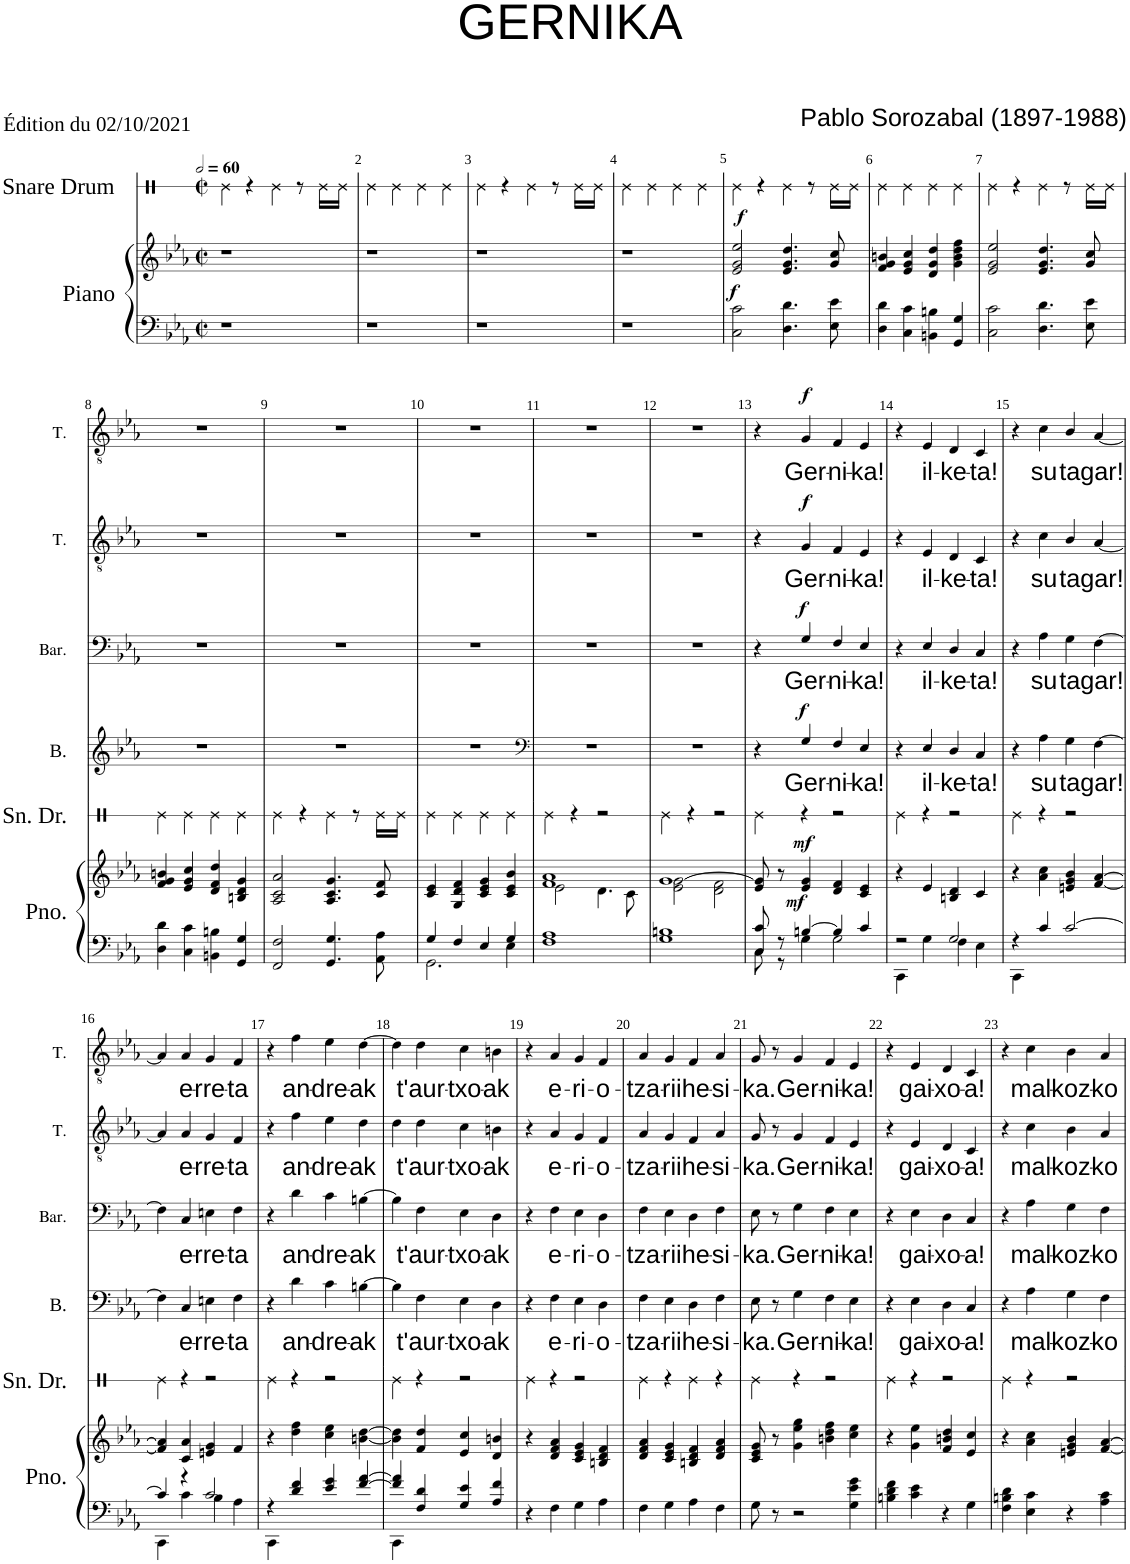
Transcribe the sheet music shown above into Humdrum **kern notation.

**kern	**kern	**dynam	**kern	**kern	**text	**dynam	**kern	**text	**dynam	**kern	**text	**dynam	**kern	**text	**dynam
*part6	*part6	*part6	*part5	*part4	*part4	*part4	*part3	*part3	*part3	*part2	*part2	*part2	*part1	*part1	*part1
*staff7	*staff6	*staff6/7	*staff5	*staff4	*staff4	*staff4	*staff3	*staff3	*staff3	*staff2	*staff2	*staff2	*staff1	*staff1	*staff1
*I"Piano	*	*	*I"Snare Drum	*I"Basse	*	*	*I"Baryton	*	*	*I"Ténor	*	*	*I"Ténor	*	*
*I'Pno.	*	*	*I'Sn. Dr.	*I'B.	*	*	*I'Bar.	*	*	*I'T.	*	*	*I'T.	*	*
*	*	*	*stria1	*	*	*	*	*	*	*	*	*	*	*	*
*clefF4	*clefG2	*	*clefX	*clefG2	*	*	*clefF4	*	*	*clefGv2	*	*	*clefGv2	*	*
*k[b-e-a-]	*k[b-e-a-]	*	*k[]	*k[b-e-a-]	*	*	*k[b-e-a-]	*	*	*k[b-e-a-]	*	*	*k[b-e-a-]	*	*
*M4/4	*M4/4	*	*M4/4	*M4/4	*	*	*M4/4	*	*	*M4/4	*	*	*M4/4	*	*
*met(c|)	*met(c|)	*	*met(c|)	*met(c|)	*	*	*met(c|)	*	*	*met(c|)	*	*	*met(c|)	*	*
*MM120	*MM120	*	*MM120	*MM120	*	*	*MM120	*	*	*MM120	*	*	*MM120	*	*
=1	=1	=1	=1	=1	=1	=1	=1	=1	=1	=1	=1	=1	=1	=1	=1
1r	1r	.	4Re\	1r	.	.	1r	.	.	1r	.	.	1r	.	.
.	.	.	4r	.	.	.	.	.	.	.	.	.	.	.	.
.	.	.	4Re\	.	.	.	.	.	.	.	.	.	.	.	.
.	.	.	8r	.	.	.	.	.	.	.	.	.	.	.	.
.	.	.	16Re\LL	.	.	.	.	.	.	.	.	.	.	.	.
.	.	.	16Re\JJ	.	.	.	.	.	.	.	.	.	.	.	.
=2	=2	=2	=2	=2	=2	=2	=2	=2	=2	=2	=2	=2	=2	=2	=2
1r	1r	.	4Re\	1r	.	.	1r	.	.	1r	.	.	1r	.	.
.	.	.	4Re\	.	.	.	.	.	.	.	.	.	.	.	.
.	.	.	4Re\	.	.	.	.	.	.	.	.	.	.	.	.
.	.	.	4Re\	.	.	.	.	.	.	.	.	.	.	.	.
=3	=3	=3	=3	=3	=3	=3	=3	=3	=3	=3	=3	=3	=3	=3	=3
1r	1r	.	4Re\	1r	.	.	1r	.	.	1r	.	.	1r	.	.
.	.	.	4r	.	.	.	.	.	.	.	.	.	.	.	.
.	.	.	4Re\	.	.	.	.	.	.	.	.	.	.	.	.
.	.	.	8r	.	.	.	.	.	.	.	.	.	.	.	.
.	.	.	16Re\LL	.	.	.	.	.	.	.	.	.	.	.	.
.	.	.	16Re\JJ	.	.	.	.	.	.	.	.	.	.	.	.
=4	=4	=4	=4	=4	=4	=4	=4	=4	=4	=4	=4	=4	=4	=4	=4
1r	1r	.	4Re\	1r	.	.	1r	.	.	1r	.	.	1r	.	.
.	.	.	4Re\	.	.	.	.	.	.	.	.	.	.	.	.
.	.	.	4Re\	.	.	.	.	.	.	.	.	.	.	.	.
.	.	.	4Re\	.	.	.	.	.	.	.	.	.	.	.	.
=5	=5	=5	=5	=5	=5	=5	=5	=5	=5	=5	=5	=5	=5	=5	=5
!	!	!LO:DY:a=2	!	!	!	!	!	!	!	!	!	!	!	!	!
!	!	!LO:DY:n=1:a	!	!	!	!	!	!	!	!	!	!	!	!	!
2C\ 2c\	2e-/ 2g/ 2ee-/	f f	4Re\	1r	.	.	1r	.	.	1r	.	.	1r	.	.
.	.	.	4r	.	.	.	.	.	.	.	.	.	.	.	.
4.D\ 4.d\	4.e-/ 4.g/ 4.dd/	.	4Re\	.	.	.	.	.	.	.	.	.	.	.	.
.	.	.	8r	.	.	.	.	.	.	.	.	.	.	.	.
8E-\ 8e-\	8g/ 8cc/	.	16Re\LL	.	.	.	.	.	.	.	.	.	.	.	.
.	.	.	16Re\JJ	.	.	.	.	.	.	.	.	.	.	.	.
=6	=6	=6	=6	=6	=6	=6	=6	=6	=6	=6	=6	=6	=6	=6	=6
4D\ 4d\	4f/ 4g/ 4bn/	.	4Re\	1r	.	.	1r	.	.	1r	.	.	1r	.	.
4C\ 4c\	4e-/ 4g/ 4cc/	.	4Re\	.	.	.	.	.	.	.	.	.	.	.	.
4BBn\ 4Bn\	4d/ 4g/ 4dd/	.	4Re\	.	.	.	.	.	.	.	.	.	.	.	.
4GG/ 4G/	4g\ 4b\ 4dd\ 4ff\	.	4Re\	.	.	.	.	.	.	.	.	.	.	.	.
=7	=7	=7	=7	=7	=7	=7	=7	=7	=7	=7	=7	=7	=7	=7	=7
2C\ 2c\	2e-/ 2g/ 2ee-/	.	4Re\	1r	.	.	1r	.	.	1r	.	.	1r	.	.
.	.	.	4r	.	.	.	.	.	.	.	.	.	.	.	.
4.D\ 4.d\	4.e-/ 4.g/ 4.dd/	.	4Re\	.	.	.	.	.	.	.	.	.	.	.	.
.	.	.	8r	.	.	.	.	.	.	.	.	.	.	.	.
8E-\ 8e-\	8g/ 8cc/	.	16Re\LL	.	.	.	.	.	.	.	.	.	.	.	.
.	.	.	16Re\JJ	.	.	.	.	.	.	.	.	.	.	.	.
!!LO:LB:g=z
=8	=8	=8	=8	=8	=8	=8	=8	=8	=8	=8	=8	=8	=8	=8	=8
4D\ 4d\	4f/ 4g/ 4bn/	.	4Re\	1r	.	.	1r	.	.	1r	.	.	1r	.	.
4C\ 4c\	4e-/ 4g/ 4cc/	.	4Re\	.	.	.	.	.	.	.	.	.	.	.	.
4BBn\ 4Bn\	4d/ 4f/ 4dd/	.	4Re\	.	.	.	.	.	.	.	.	.	.	.	.
4GG/ 4G/	4Bn/ 4d/ 4g/	.	4Re\	.	.	.	.	.	.	.	.	.	.	.	.
=9	=9	=9	=9	=9	=9	=9	=9	=9	=9	=9	=9	=9	=9	=9	=9
2FF/ 2F/	2A-/ 2c/ 2a-/	.	4Re\	1r	.	.	1r	.	.	1r	.	.	1r	.	.
.	.	.	4r	.	.	.	.	.	.	.	.	.	.	.	.
4.GG/ 4.G/	4.A-/ 4.c/ 4.g/	.	4Re\	.	.	.	.	.	.	.	.	.	.	.	.
.	.	.	8r	.	.	.	.	.	.	.	.	.	.	.	.
8AA-\ 8A-\	8c/ 8f/	.	16Re\LL	.	.	.	.	.	.	.	.	.	.	.	.
.	.	.	16Re\JJ	.	.	.	.	.	.	.	.	.	.	.	.
=10	=10	=10	=10	=10	=10	=10	=10	=10	=10	=10	=10	=10	=10	=10	=10
*^	*	*	*	*	*	*	*	*	*	*	*	*	*	*	*
4G/	2.GG\	4c/ 4e-/	.	4Re\	1r	.	.	1r	.	.	1r	.	.	1r	.	.
4F/	.	4G/ 4d/ 4f/	.	4Re\	.	.	.	.	.	.	.	.	.	.	.	.
4E-/	.	4c/ 4e-/ 4g/	.	4Re\	.	.	.	.	.	.	.	.	.	.	.	.
4G/	4E-\	4c/ 4e-/ 4b-/	.	4Re\	.	.	.	.	.	.	.	.	.	.	.	.
*v	*v	*	*	*	*	*	*	*	*	*	*	*	*	*	*	*
=11	=11	=11	=11	=11	=11	=11	=11	=11	=11	=11	=11	=11	=11	=11	=11
*	*	*	*	*clefF4	*	*	*	*	*	*	*	*	*	*	*
*	*^	*	*	*	*	*	*	*	*	*	*	*	*	*	*
1F 1A-	1f 1a-	2e-\	.	4Re\	1r	.	.	1r	.	.	1r	.	.	1r	.	.
.	.	.	.	4r	.	.	.	.	.	.	.	.	.	.	.	.
.	.	4.d\	.	2r	.	.	.	.	.	.	.	.	.	.	.	.
.	.	8c\	.	.	.	.	.	.	.	.	.	.	.	.	.	.
=12	=12	=12	=12	=12	=12	=12	=12	=12	=12	=12	=12	=12	=12	=12	=12	=12
1G 1Bn	[1g	2e-\ 2g\	.	4Re\	1r	.	.	1r	.	.	1r	.	.	1r	.	.
.	.	.	.	4r	.	.	.	.	.	.	.	.	.	.	.	.
.	.	2d\ 2f\	.	2r	.	.	.	.	.	.	.	.	.	.	.	.
*	*v	*v	*	*	*	*	*	*	*	*	*	*	*	*	*	*
=13	=13	=13	=13	=13	=13	=13	=13	=13	=13	=13	=13	=13	=13	=13	=13
*^	*	*	*	*	*	*	*	*	*	*	*	*	*	*	*
8C/ 8c/	8C\	8e-/ 8g/]	.	4Re\	4r	.	.	4r	.	.	4r	.	.	4r	.	.
8r	8r	8r	.	.	.	.	.	.	.	.	.	.	.	.	.	.
!	!	!	!LO:DY:a=2	!	!	!LO:LY:b	!	!	!LO:LY:b	!	!	!LO:LY:b	!	!	!LO:LY:b	!
!	!	!	!LO:DY:n=1:a	!	!	!	!LO:DY:a	!	!	!LO:DY:a	!	!	!LO:DY:a	!	!	!LO:DY:a
[4Bn/	4G\	4e-/ 4g/	mf mf	4r	4G/	Ger-	f	4G/	Ger-	f	4G/	Ger-	f	4G/	Ger-	f
!	!	!	!	!	!	!LO:LY:b	!	!	!LO:LY:b	!	!	!LO:LY:b	!	!	!LO:LY:b	!
4B/]	2G\	4d/ 4f/	.	2r	4F/	-ni-	.	4F/	-ni-	.	4F/	-ni-	.	4F/	-ni-	.
!	!	!	!	!	!	!LO:LY:b	!	!	!LO:LY:b	!	!	!LO:LY:b	!	!	!LO:LY:b	!
4c/	.	4c/ 4e-/	.	.	4E-/	-ka!	.	4E-/	-ka!	.	4E-/	-ka!	.	4E-/	-ka!	.
=14	=14	=14	=14	=14	=14	=14	=14	=14	=14	=14	=14	=14	=14	=14	=14	=14
2r	4CC\	4r	.	4Re\	4r	.	.	4r	.	.	4r	.	.	4r	.	.
!	!	!	!	!	!	!LO:LY:b	!	!	!LO:LY:b	!	!	!LO:LY:b	!	!	!LO:LY:b	!
.	4G\	4e-/	.	4r	4E-/	il-	.	4E-/	il-	.	4E-/	il-	.	4E-/	il-	.
!	!	!	!	!	!	!LO:LY:b	!	!	!LO:LY:b	!	!	!LO:LY:b	!	!	!LO:LY:b	!
2G/	4F\	4Bn/ 4d/	.	2r	4D/	-ke-	.	4D/	-ke-	.	4D/	-ke-	.	4D/	-ke-	.
!	!	!	!	!	!	!LO:LY:b	!	!	!LO:LY:b	!	!	!LO:LY:b	!	!	!LO:LY:b	!
.	4E-\	4c/	.	.	4C/	-ta!	.	4C/	-ta!	.	4C/	-ta!	.	4C/	-ta!	.
=15	=15	=15	=15	=15	=15	=15	=15	=15	=15	=15	=15	=15	=15	=15	=15	=15
4r	4CC\	4r	.	4Re\	4r	.	.	4r	.	.	4r	.	.	4r	.	.
!	!	!	!	!	!	!LO:LY:b	!	!	!LO:LY:b	!	!	!LO:LY:b	!	!	!LO:LY:b	!
4c/	2.ryy	4a-\ 4cc\	.	4r	4A-\	su	.	4A-\	su	.	4c\	su	.	4c\	su	.
!	!	!	!	!	!	!LO:LY:b	!	!	!LO:LY:b	!	!	!LO:LY:b	!	!	!LO:LY:b	!
[2c/	.	4en/ 4g/ 4b-/	.	2r	4G\	ta	.	4G\	ta	.	4B-/	ta	.	4B-/	ta	.
!	!	!	!	!	!	!LO:LY:b	!	!	!LO:LY:b	!	!	!LO:LY:b	!	!	!LO:LY:b	!
.	.	[4f/ [4a-/	.	.	[4F\	gar!	.	[4F\	gar!	.	[4A-/	gar!	.	[4A-/	gar!	.
!!LO:LB:g=z
=16	=16	=16	=16	=16	=16	=16	=16	=16	=16	=16	=16	=16	=16	=16	=16	=16
4c/]	4CC\	4f/] 4a-/]	.	4Re\	4F\]	.	.	4F\]	.	.	4A-/]	.	.	4A-/]	.	.
!	!	!	!	!	!	!LO:LY:b	!	!	!LO:LY:b	!	!	!LO:LY:b	!	!	!LO:LY:b	!
4r	4c\	4c/ 4a-/	.	4r	4C/	e-	.	4C/	e-	.	4A-/	e-	.	4A-/	e-	.
!	!	!	!	!	!	!LO:LY:b	!	!	!LO:LY:b	!	!	!LO:LY:b	!	!	!LO:LY:b	!
2c/	4B-\	4en/ 4g/	.	2r	4En\	-rre-	.	4En\	-rre-	.	4G/	-rre-	.	4G/	-rre-	.
!	!	!	!	!	!	!LO:LY:b	!	!	!LO:LY:b	!	!	!LO:LY:b	!	!	!LO:LY:b	!
.	4A-\	4f/	.	.	4F\	-ta	.	4F\	-ta	.	4F/	-ta	.	4F/	-ta	.
=17	=17	=17	=17	=17	=17	=17	=17	=17	=17	=17	=17	=17	=17	=17	=17	=17
4r	4CC\	4r	.	4Re\	4r	.	.	4r	.	.	4r	.	.	4r	.	.
!	!	!	!	!	!	!LO:LY:b	!	!	!LO:LY:b	!	!	!LO:LY:b	!	!	!LO:LY:b	!
4d/ 4f/	2.ryy	4dd\ 4ff\	.	4r	4d\	an-	.	4d\	an-	.	4f\	an-	.	4f\	an-	.
!	!	!	!	!	!	!LO:LY:b	!	!	!LO:LY:b	!	!	!LO:LY:b	!	!	!LO:LY:b	!
4e-/ 4g/	.	4cc\ 4ee-\	.	2r	4c\	-dre-	.	4c\	-dre-	.	4e-\	-dre-	.	4e-\	-dre-	.
!	!	!	!	!	!	!LO:LY:b	!	!	!LO:LY:b	!	!	!LO:LY:b	!	!	!LO:LY:b	!
[4f/ [4a-/	.	[4bn\ [4dd\	.	.	[4Bn\	-ak	.	[4Bn\	-ak	.	4d\	-ak	.	[4d\	-ak	.
=18	=18	=18	=18	=18	=18	=18	=18	=18	=18	=18	=18	=18	=18	=18	=18	=18
4f/] 4a-/]	4CC\	4b\] 4dd\]	.	4Re\	4B\]	.	.	4B\]	.	.	4d\	.	.	4d\]	.	.
!	!	!	!	!	!	!LO:LY:b	!	!	!LO:LY:b	!	!	!LO:LY:b	!	!	!LO:LY:b	!
4F/ 4d/	2.ryy	4f/ 4dd/	.	4r	4F\	t'aur-	.	4F\	t'aur-	.	4d\	t'aur-	.	4d\	t'aur-	.
!	!	!	!	!	!	!LO:LY:b	!	!	!LO:LY:b	!	!	!LO:LY:b	!	!	!LO:LY:b	!
4G/ 4e-/	.	4e-/ 4cc/	.	2r	4E-\	-txo-	.	4E-\	-txo-	.	4c\	-txo-	.	4c\	-txo-	.
!	!	!	!	!	!	!LO:LY:b	!	!	!LO:LY:b	!	!	!LO:LY:b	!	!	!LO:LY:b	!
4A-/ 4f/	.	4d/ 4bn/	.	.	4D\	-ak	.	4D\	-ak	.	4Bn\	-ak	.	4Bn\	-ak	.
*v	*v	*	*	*	*	*	*	*	*	*	*	*	*	*	*	*
=19	=19	=19	=19	=19	=19	=19	=19	=19	=19	=19	=19	=19	=19	=19	=19
4r	4r	.	4Re\	4r	.	.	4r	.	.	4r	.	.	4r	.	.
!	!	!	!	!	!LO:LY:b	!	!	!LO:LY:b	!	!	!LO:LY:b	!	!	!LO:LY:b	!
4F\	4d/ 4f/ 4a-/	.	4r	4F\	e-	.	4F\	e-	.	4A-/	e-	.	4A-/	e-	.
!	!	!	!	!	!LO:LY:b	!	!	!LO:LY:b	!	!	!LO:LY:b	!	!	!LO:LY:b	!
4G\	4c/ 4e-/ 4g/	.	2r	4E-\	-ri-	.	4E-\	-ri-	.	4G/	-ri-	.	4G/	-ri-	.
!	!	!	!	!	!LO:LY:b	!	!	!LO:LY:b	!	!	!LO:LY:b	!	!	!LO:LY:b	!
4A-\	4Bn/ 4d/ 4f/	.	.	4D\	-o-	.	4D\	-o-	.	4F/	-o-	.	4F/	-o-	.
=20	=20	=20	=20	=20	=20	=20	=20	=20	=20	=20	=20	=20	=20	=20	=20
!	!	!	!	!	!LO:LY:b	!	!	!LO:LY:b	!	!	!LO:LY:b	!	!	!LO:LY:b	!
4F\	4d/ 4f/ 4a-/	.	4Re\	4F\	-tza-	.	4F\	-tza-	.	4A-/	-tza-	.	4A-/	-tza-	.
!	!	!	!	!	!LO:LY:b	!	!	!LO:LY:b	!	!	!LO:LY:b	!	!	!LO:LY:b	!
4G\	4c/ 4e-/ 4g/	.	4r	4E-\	-ri	.	4E-\	-ri	.	4G/	-ri	.	4G/	-ri	.
!	!	!	!	!	!LO:LY:b	!	!	!LO:LY:b	!	!	!LO:LY:b	!	!	!LO:LY:b	!
4A-\	4Bn/ 4d/ 4f/	.	4Re\	4D\	ihe-	.	4D\	ihe-	.	4F/	ihe-	.	4F/	ihe-	.
!	!	!	!	!	!LO:LY:b	!	!	!LO:LY:b	!	!	!LO:LY:b	!	!	!LO:LY:b	!
4F\	4d/ 4f/ 4a-/	.	4r	4F\	-si-	.	4F\	-si-	.	4A-/	-si-	.	4A-/	-si-	.
=21	=21	=21	=21	=21	=21	=21	=21	=21	=21	=21	=21	=21	=21	=21	=21
!	!	!	!	!	!LO:LY:b	!	!	!LO:LY:b	!	!	!LO:LY:b	!	!	!LO:LY:b	!
8G\	8c/ 8e-/ 8g/	.	4Re\	8E-\	-ka.	.	8E-\	-ka.	.	8G/	-ka.	.	8G/	-ka.	.
8r	8r	.	.	8r	.	.	8r	.	.	8r	.	.	8r	.	.
!	!	!	!	!	!LO:LY:b	!	!	!LO:LY:b	!	!	!LO:LY:b	!	!	!LO:LY:b	!
2r	4g\ 4ee-\ 4gg\	.	4r	4G\	Ger-	.	4G\	Ger-	.	4G/	Ger-	.	4G/	Ger-	.
!	!	!	!	!	!LO:LY:b	!	!	!LO:LY:b	!	!	!LO:LY:b	!	!	!LO:LY:b	!
.	4bn\ 4dd\ 4ff\	.	2r	4F\	-ni-	.	4F\	-ni-	.	4F/	-ni-	.	4F/	-ni-	.
!	!	!	!	!	!LO:LY:b	!	!	!LO:LY:b	!	!	!LO:LY:b	!	!	!LO:LY:b	!
4G\ 4e-\ 4g\	4cc\ 4ee-\	.	.	4E-\	-ka!	.	4E-\	-ka!	.	4E-/	-ka!	.	4E-/	-ka!	.
=22	=22	=22	=22	=22	=22	=22	=22	=22	=22	=22	=22	=22	=22	=22	=22
4Bn\ 4d\ 4f\	4r	.	4Re\	4r	.	.	4r	.	.	4r	.	.	4r	.	.
!	!	!	!	!	!LO:LY:b	!	!	!LO:LY:b	!	!	!LO:LY:b	!	!	!LO:LY:b	!
4c\ 4e-\	4g\ 4ee-\	.	4r	4E-\	gai-	.	4E-\	gai-	.	4E-/	gai-	.	4E-/	gai-	.
!	!	!	!	!	!LO:LY:b	!	!	!LO:LY:b	!	!	!LO:LY:b	!	!	!LO:LY:b	!
4r	4f/ 4bn/ 4dd/	.	2r	4D\	-xo-	.	4D\	-xo-	.	4D/	-xo-	.	4D/	-xo-	.
!	!	!	!	!	!LO:LY:b	!	!	!LO:LY:b	!	!	!LO:LY:b	!	!	!LO:LY:b	!
4G\	4e-/ 4cc/	.	.	4C/	-a!	.	4C/	-a!	.	4C/	-a!	.	4C/	-a!	.
=23	=23	=23	=23	=23	=23	=23	=23	=23	=23	=23	=23	=23	=23	=23	=23
4F\ 4Bn\ 4d\	4r	.	4Re\	4r	.	.	4r	.	.	4r	.	.	4r	.	.
!	!	!	!	!	!LO:LY:b	!	!	!LO:LY:b	!	!	!LO:LY:b	!	!	!LO:LY:b	!
4E-\ 4c\	4a-\ 4cc\	.	4r	4A-\	mal-	.	4A-\	mal-	.	4c\	mal-	.	4c\	mal-	.
!	!	!	!	!	!LO:LY:b	!	!	!LO:LY:b	!	!	!LO:LY:b	!	!	!LO:LY:b	!
4r	4en/ 4g/ 4b-/	.	2r	4G\	-koz-	.	4G\	-koz-	.	4B-\	-koz-	.	4B-\	-koz-	.
!	!	!	!	!	!LO:LY:b	!	!	!LO:LY:b	!	!	!LO:LY:b	!	!	!LO:LY:b	!
4A-\ 4c\	[4f/ [4a-/	.	.	4F\	-ko	.	4F\	-ko	.	4A-/	-ko	.	4A-/	-ko	.
=	=	=	=	=	=	=	=	=	=	=	=	=	=	=	=
*-	*-	*-	*-	*-	*-	*-	*-	*-	*-	*-	*-	*-	*-	*-	*-
